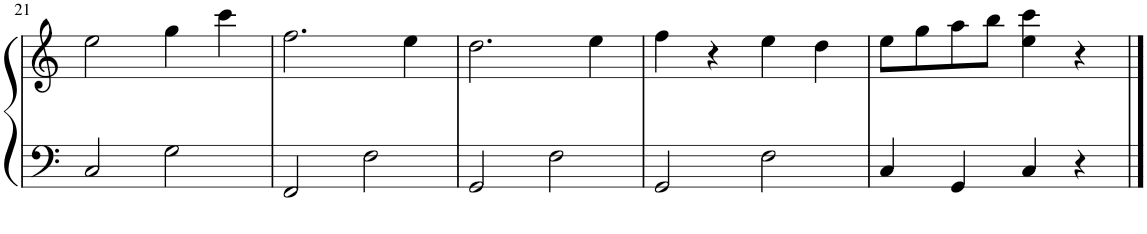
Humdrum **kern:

**kern	**kern
*part1	*part1
*staff2	*staff1
*I"钢琴	*
!!LO:PB:g=z
*clefF4	*clefG2
*k[]	*k[]
*M4/4	*M4/4
=21	=21
2C/	2ee\
2G\	4gg\
.	4ccc\
=22	=22
2FF/	2.ff\
2F\	.
.	4ee\
=23	=23
2GG/	2.dd\
2F\	.
.	4ee\
=24	=24
2GG/	4ff\
.	4r
2F\	4ee\
.	4dd\
=25	=25
4C/	8ee\L
.	8gg\
4GG/	8aa\
.	8bb\J
4C/	4ee\ 4ccc\
4r	4r
==	==
*-	*-
